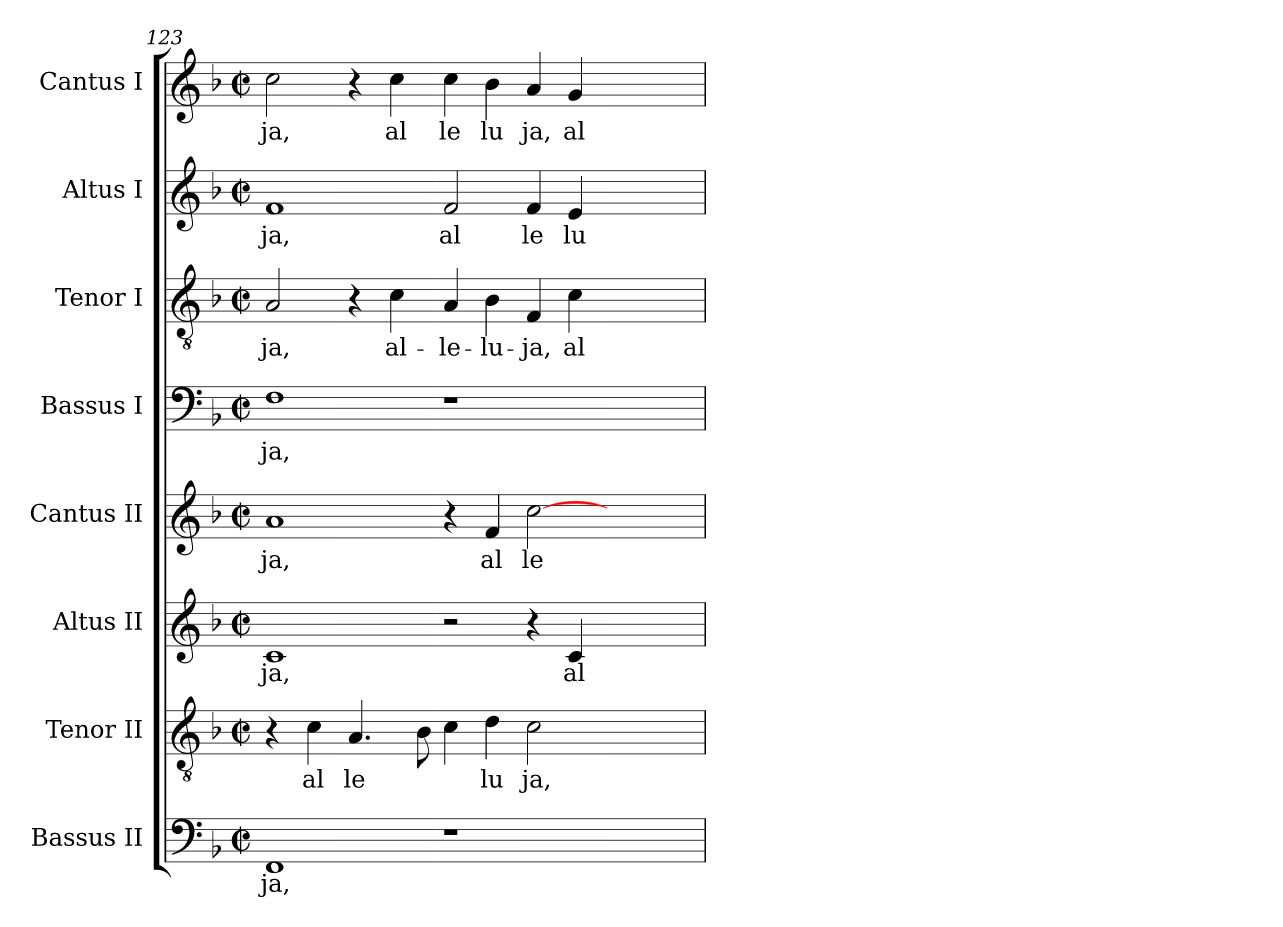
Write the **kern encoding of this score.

**kern	**text	**kern	**text	**kern	**text	**kern	**text	**kern	**text	**kern	**text	**kern	**text	**kern	**text
*part8	*part8	*part7	*part7	*part6	*part6	*part5	*part5	*part4	*part4	*part3	*part3	*part2	*part2	*part1	*part1
*staff8	*staff8	*staff7	*staff7	*staff6	*staff6	*staff5	*staff5	*staff4	*staff4	*staff3	*staff3	*staff2	*staff2	*staff1	*staff1
*I"Bassus II	*	*I"Tenor II	*	*I"Altus II	*	*I"Cantus II	*	*I"Bassus I	*	*I"Tenor I	*	*I"Altus I	*	*I"Cantus I	*
*clefF4	*	*clefGv2	*	*clefG2	*	*clefG2	*	*clefF4	*	*clefGv2	*	*clefG2	*	*clefG2	*
*k[b-]	*	*k[b-]	*	*k[b-]	*	*k[b-]	*	*k[b-]	*	*k[b-]	*	*k[b-]	*	*k[b-]	*
*F:	*	*F:	*	*F:	*	*F:	*	*F:	*	*F:	*	*F:	*	*F:	*
*M2/2	*	*M2/2	*	*M2/2	*	*M2/2	*	*M2/2	*	*M2/2	*	*M2/2	*	*M2/2	*
*met(c|)	*	*met(c|)	*	*met(c|)	*	*met(c|)	*	*met(c|)	*	*met(c|)	*	*met(c|)	*	*met(c|)	*
=123	=123	=123	=123	=123	=123	=123	=123	=123	=123	=123	=123	=123	=123	=123	=123
!	!LO:LY:b:cj	!	!	!	!LO:LY:b:cj	!	!LO:LY:b:cj	!	!LO:LY:b:cj	!	!LO:LY:b:cj	!	!LO:LY:b:cj	!	!LO:LY:b:cj
1FF	-ja,	4r	.	1c	ja,	1a	ja,	1F	-ja,	2A/	-ja,	1f	ja,	2cc\	ja,
!	!	!	!LO:LY:b:cj	!	!	!	!	!	!	!	!	!	!	!	!
.	.	4c\	al	.	.	.	.	.	.	.	.	.	.	.	.
!	!	!	!LO:LY:b:cj	!	!	!	!	!	!	!	!	!	!	!	!
.	.	4.A/	le	.	.	.	.	.	.	4r	.	.	.	4r	.
!	!	!	!	!	!	!	!	!	!	!	!LO:LY:b:cj	!	!	!	!LO:LY:b:cj
.	.	.	.	.	.	.	.	.	.	4c\	al-	.	.	4cc\	al
.	.	8B-\	.	.	.	.	.	.	.	.	.	.	.	.	.
!LO:N:vis=1	!	!	!	!	!	!	!	!LO:N:vis=1	!	!	!LO:LY:b:cj	!	!LO:LY:b:cj	!	!LO:LY:b:cj
0r	.	4c\	.	2r	.	4r	.	0r	.	4A/	-le-	2f/	al	4cc\	le
!	!	!	!LO:LY:b:cj	!	!	!	!LO:LY:b:cj	!	!	!	!LO:LY:b:cj	!	!	!	!LO:LY:b:cj
.	.	4d\	lu	.	.	4f/	al	.	.	4B-\	-lu-	.	.	4b-\	lu
!	!	!	!LO:LY:b:cj	!	!	!	!LO:LY:b:cj	!	!	!	!LO:LY:b:cj	!	!LO:LY:b:cj	!	!LO:LY:b:cj
.	.	2c\	ja,	4r	.	[>2cc\	le	.	.	4F/	-ja,	4f/	le	4a/	ja,
!	!	!	!	!	!LO:LY:b:cj	!	!	!	!	!	!LO:LY:b:cj	!	!LO:LY:b:cj	!	!LO:LY:b:cj
.	.	.	.	4c/	al	.	.	.	.	4c\	al-	4e/	lu	4g/	al
.	.	1ryy	.	1ryy	.	1ryy	.	.	.	1ryy	.	1ryy	.	1ryy	.
=	=	=	=	=	=	=	=	=	=	=	=	=	=	=	=
*-	*-	*-	*-	*-	*-	*-	*-	*-	*-	*-	*-	*-	*-	*-	*-
